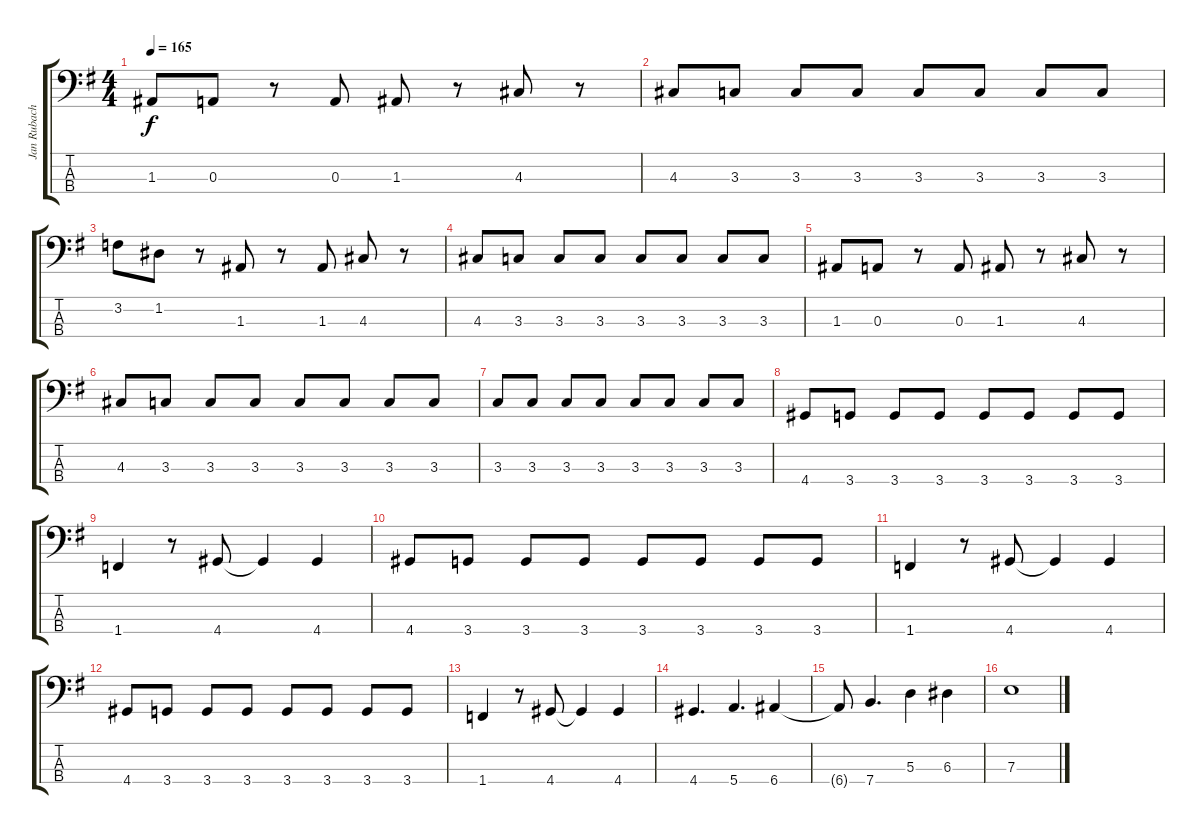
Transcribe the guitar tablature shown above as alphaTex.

\track ("Jan Rubach" "Jan Rubach") {instrument electricbassfinger}
\staff {score tabs}
\tuning (G2 D2 A1 E1) {hide}
\ts (4 4)
\tempo 165
\clef f4
\ks g
1.3.8{dy f} 0.3.8 r.8 0.3.8 1.3.8 r.8 4.3.8 r.8 |
4.3.8 3.3.8 3.3.8 3.3.8 3.3.8 3.3.8 3.3.8 3.3.8 |
3.2.8 1.2.8 r.8 1.3.8 r.8 1.3.8 4.3.8 r.8 |
4.3.8 3.3.8 3.3.8 3.3.8 3.3.8 3.3.8 3.3.8 3.3.8 |
1.3.8 0.3.8 r.8 0.3.8 1.3.8 r.8 4.3.8 r.8 |
4.3.8 3.3.8 3.3.8 3.3.8 3.3.8 3.3.8 3.3.8 3.3.8 |
3.3.8 3.3.8 3.3.8 3.3.8 3.3.8 3.3.8 3.3.8 3.3.8 |
4.4.8 3.4.8 3.4.8 3.4.8 3.4.8 3.4.8 3.4.8 3.4.8 |
1.4.4 r.8 4.4.8 4.4{t}.4 4.4.4 |
4.4.8 3.4.8 3.4.8 3.4.8 3.4.8 3.4.8 3.4.8 3.4.8 |
1.4.4 r.8 4.4.8 4.4{t}.4 4.4.4 |
4.4.8 3.4.8 3.4.8 3.4.8 3.4.8 3.4.8 3.4.8 3.4.8 |
1.4.4 r.8 4.4.8 4.4{t}.4 4.4.4 |
4.4.4{d} 5.4.4{d} 6.4.4 |
6.4{t}.8 7.4.4{d} 5.3.4 6.3.4 |
7.3.1
